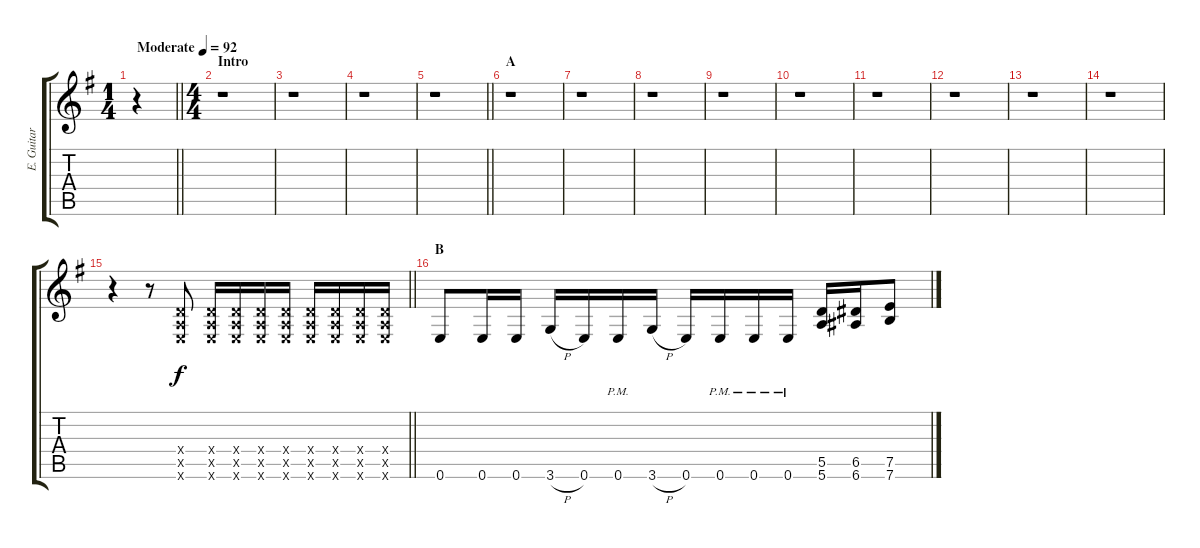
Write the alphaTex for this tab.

\track ("E. Guitar I" "E. Guitar ") {instrument overdrivenguitar}
\staff {score tabs}
\tuning (E4 B3 G3 D3 A2 E2) {hide}
\ts (1 4)
\tempo (92 "Moderate")
\clef g2
\barLineRight lightlight
\ks g
r.4{dy f instrument overdrivenguitar} |
\ts (4 4)
\section ("" "Intro")
r.1 |
r.1 |
r.1 |
\barLineRight lightlight
r.1 |
\section ("" "A")
r.1 |
r.1 |
r.1 |
r.1 |
r.1 |
r.1 |
r.1 |
r.1 |
r.1 |
\barLineRight lightlight
r.4 r.8 (0.4{x} 0.5{x} 0.6{x}).8 (0.4{x} 0.5{x} 0.6{x}).16 (0.4{x} 0.5{x} 0.6{x}).16 (0.4{x} 0.5{x} 0.6{x}).16 (0.4{x} 0.5{x} 0.6{x}).16 (0.4{x} 0.5{x} 0.6{x}).16 (0.4{x} 0.5{x} 0.6{x}).16 (0.4{x} 0.5{x} 0.6{x}).16 (0.4{x} 0.5{x} 0.6{x}).16 |
\section ("" "B")
0.6.8 0.6.16 0.6.16 3.6{h}.16 0.6.16 0.6{pm}.16 3.6{h}.16 0.6.16 0.6{pm}.16 0.6{pm}.16 0.6{pm}.16 (5.5 5.6).16 (6.5 6.6).16 (7.5 7.6).8
